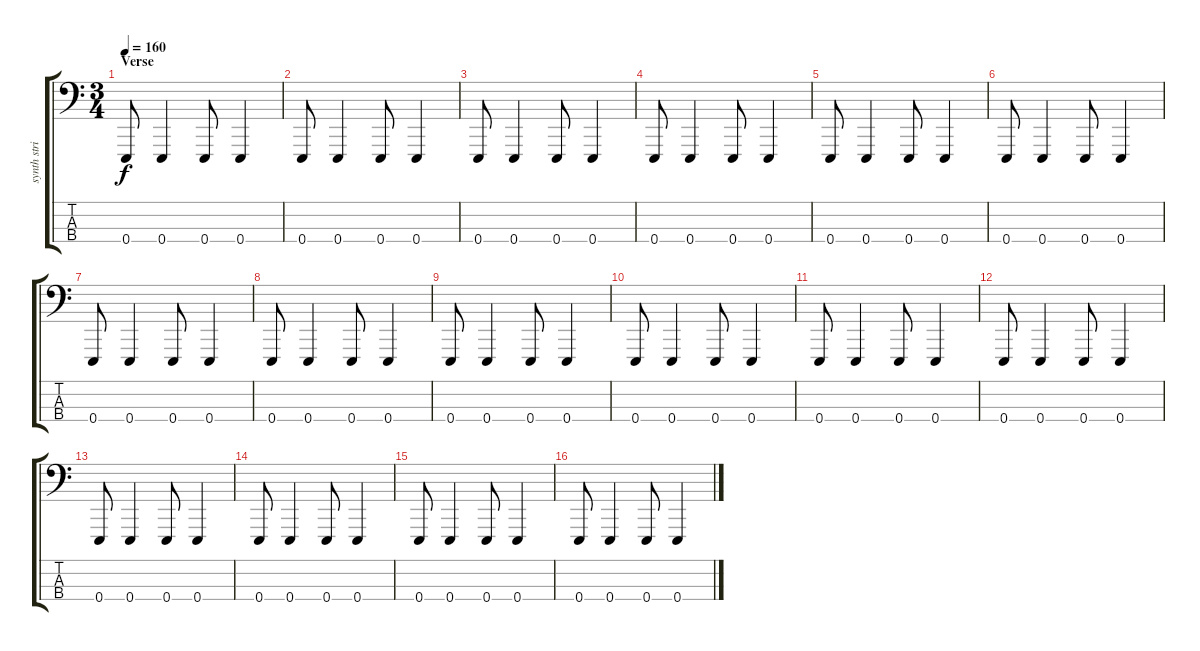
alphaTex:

\track ("synth string" "synth stri") {instrument synthstrings1}
\staff {score tabs}
\tuning (G2 D2 A1 E1) {hide}
\ts (3 4)
\section ("" "Verse")
\tempo 160
\clef f4
\ks c
0.4.8{dy f} 0.4.4 0.4.8 0.4.4 |
0.4.8 0.4.4 0.4.8 0.4.4 |
0.4.8 0.4.4 0.4.8 0.4.4 |
0.4.8 0.4.4 0.4.8 0.4.4 |
0.4.8 0.4.4 0.4.8 0.4.4 |
0.4.8 0.4.4 0.4.8 0.4.4 |
0.4.8 0.4.4 0.4.8 0.4.4 |
0.4.8 0.4.4 0.4.8 0.4.4 |
0.4.8 0.4.4 0.4.8 0.4.4 |
0.4.8 0.4.4 0.4.8 0.4.4 |
0.4.8 0.4.4 0.4.8 0.4.4 |
0.4.8 0.4.4 0.4.8 0.4.4 |
0.4.8 0.4.4 0.4.8 0.4.4 |
0.4.8 0.4.4 0.4.8 0.4.4 |
0.4.8 0.4.4 0.4.8 0.4.4 |
0.4.8 0.4.4 0.4.8 0.4.4
